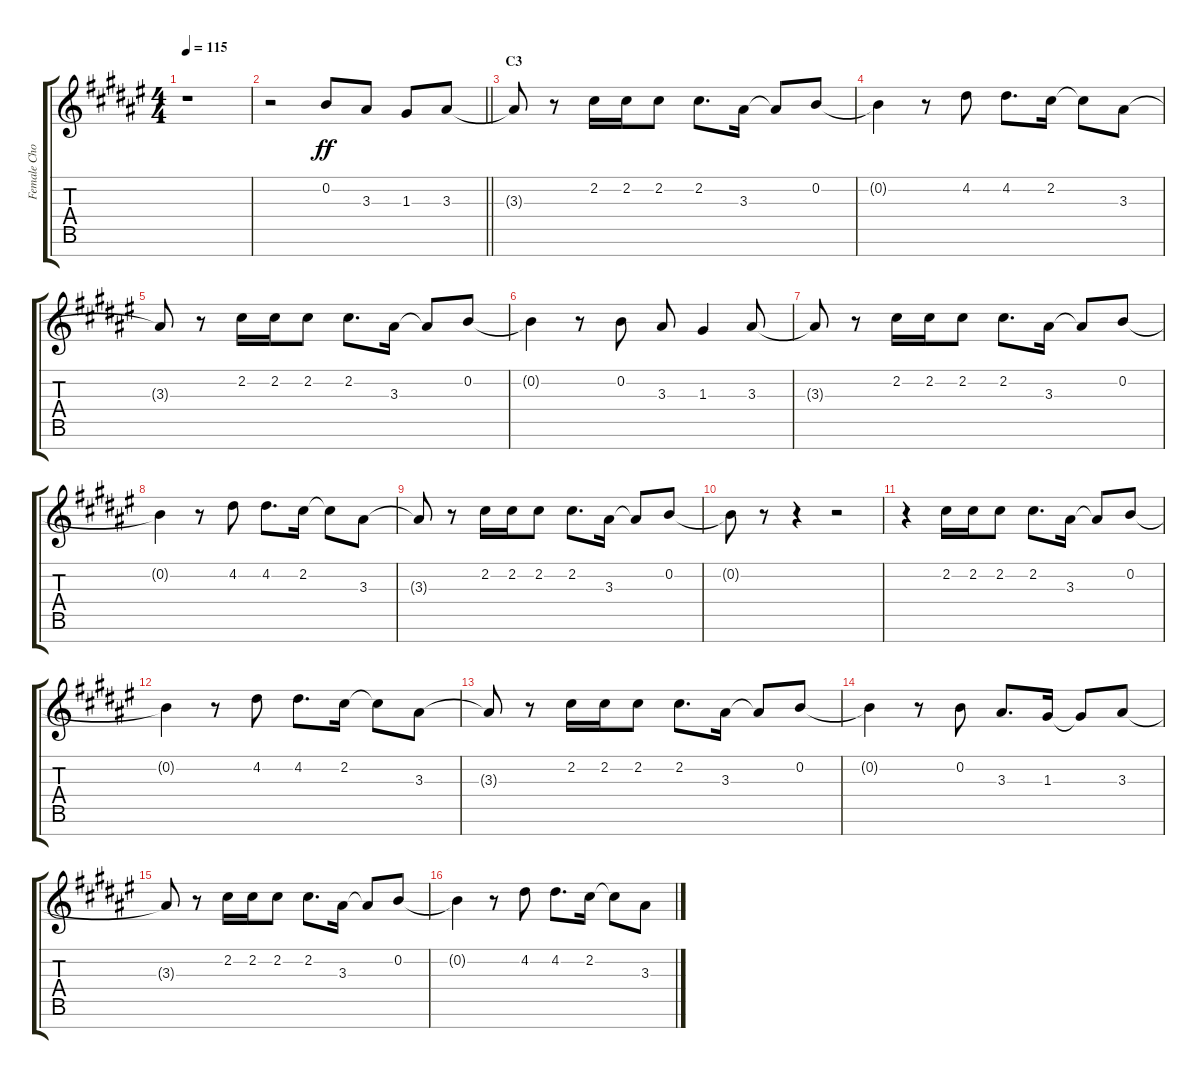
\track ("Female Chorus" "Female Cho") {instrument voiceoohs}
\staff {score tabs}
\tuning (E5 B4 G4 D4 A3 E3 B2) {hide}
\ts (4 4)
\tempo 115
\clef g2
\ks f#
r.1{dy ff} |
\barLineRight lightlight
r.2 0.2.8 3.3.8 1.3.8 3.3.8 |
\section ("" "C3")
3.3{t}.8 r.8 2.2.16 2.2.16 2.2.8 2.2.8{d} 3.3.16 3.3{t}.8 0.2.8 |
0.2{t}.4 r.8 4.2.8 4.2.8{d} 2.2.16 2.2{t}.8 3.3.8 |
3.3{t}.8 r.8 2.2.16 2.2.16 2.2.8 2.2.8{d} 3.3.16 3.3{t}.8 0.2.8 |
0.2{t}.4 r.8 0.2.8 3.3.8 1.3.4 3.3.8 |
3.3{t}.8 r.8 2.2.16 2.2.16 2.2.8 2.2.8{d} 3.3.16 3.3{t}.8 0.2.8 |
0.2{t}.4 r.8 4.2.8 4.2.8{d} 2.2.16 2.2{t}.8 3.3.8 |
3.3{t}.8 r.8 2.2.16 2.2.16 2.2.8 2.2.8{d} 3.3.16 3.3{t}.8 0.2.8 |
0.2{t}.8 r.8 r.4 r.2 |
r.4 2.2.16 2.2.16 2.2.8 2.2.8{d} 3.3.16 3.3{t}.8 0.2.8 |
0.2{t}.4 r.8 4.2.8 4.2.8{d} 2.2.16 2.2{t}.8 3.3.8 |
3.3{t}.8 r.8 2.2.16 2.2.16 2.2.8 2.2.8{d} 3.3.16 3.3{t}.8 0.2.8 |
0.2{t}.4 r.8 0.2.8 3.3.8{d} 1.3.16 1.3{t}.8 3.3.8 |
3.3{t}.8 r.8 2.2.16 2.2.16 2.2.8 2.2.8{d} 3.3.16 3.3{t}.8 0.2.8 |
0.2{t}.4 r.8 4.2.8 4.2.8{d} 2.2.16 2.2{t}.8 3.3.8
